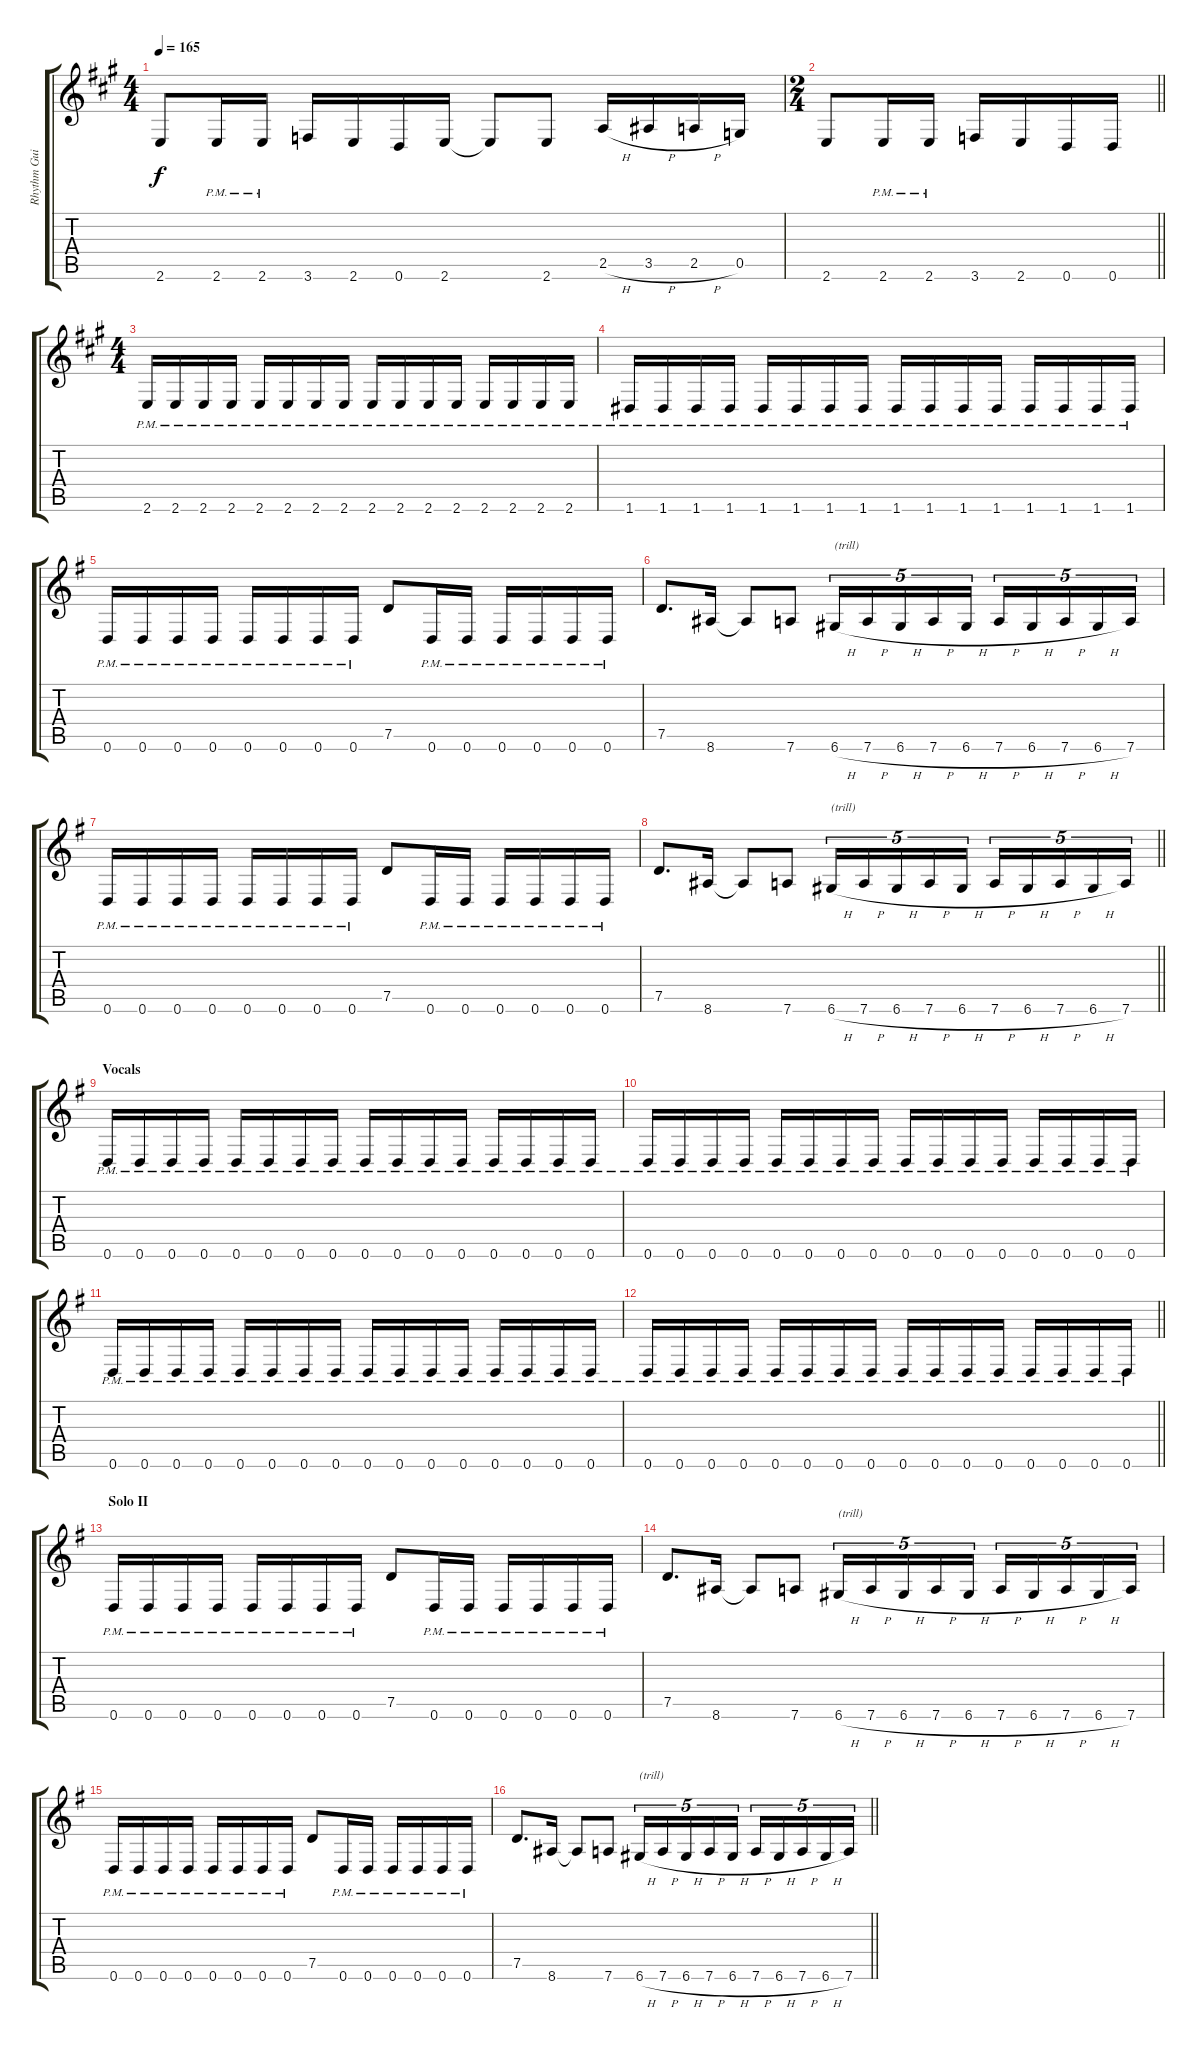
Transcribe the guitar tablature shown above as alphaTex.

\track ("Rhythm Guitar II" "Rhythm Gui") {instrument distortionguitar}
\staff {score tabs}
\tuning (D4 A3 F3 C3 G2 D2) {hide}
\ts (4 4)
\tempo 165
\clef g2
\ks f#minor
2.6.8{dy f} 2.6{pm}.16 2.6{pm}.16 3.6.16 2.6.16 0.6.16 2.6.16 2.6{t}.8 2.6.8 2.5{h}.16 3.5{h}.16 2.5{h}.16 0.5.16 |
\ts (2 4)
\barLineRight lightlight
2.6.8 2.6{pm}.16 2.6{pm}.16 3.6.16 2.6.16 0.6.16 0.6.16 |
\ts (4 4)
\section ("" "")
2.6{pm}.16 2.6{pm}.16 2.6{pm}.16 2.6{pm}.16 2.6{pm}.16 2.6{pm}.16 2.6{pm}.16 2.6{pm}.16 2.6{pm}.16 2.6{pm}.16 2.6{pm}.16 2.6{pm}.16 2.6{pm}.16 2.6{pm}.16 2.6{pm}.16 2.6{pm}.16 |
1.6{pm}.16 1.6{pm}.16 1.6{pm}.16 1.6{pm}.16 1.6{pm}.16 1.6{pm}.16 1.6{pm}.16 1.6{pm}.16 1.6{pm}.16 1.6{pm}.16 1.6{pm}.16 1.6{pm}.16 1.6{pm}.16 1.6{pm}.16 1.6{pm}.16 1.6{pm}.16 |
\ks eminor
0.6{pm}.16 0.6{pm}.16 0.6{pm}.16 0.6{pm}.16 0.6{pm}.16 0.6{pm}.16 0.6{pm}.16 0.6{pm}.16 7.5.8 0.6{pm}.16 0.6{pm}.16 0.6{pm}.16 0.6{pm}.16 0.6{pm}.16 0.6{pm}.16 |
7.5.8{d} 8.6.16 8.6{t}.8 7.6.8 6.6{h}.16{tu (5 4) txt "(trill)"} 7.6{h}.16{tu (5 4)} 6.6{h}.16{tu (5 4)} 7.6{h}.16{tu (5 4)} 6.6{h}.16{tu (5 4)} 7.6{h}.16{tu (5 4)} 6.6{h}.16{tu (5 4)} 7.6{h}.16{tu (5 4)} 6.6{h}.16{tu (5 4)} 7.6.16{tu (5 4)} |
0.6{pm}.16 0.6{pm}.16 0.6{pm}.16 0.6{pm}.16 0.6{pm}.16 0.6{pm}.16 0.6{pm}.16 0.6{pm}.16 7.5.8 0.6{pm}.16 0.6{pm}.16 0.6{pm}.16 0.6{pm}.16 0.6{pm}.16 0.6{pm}.16 |
\barLineRight lightlight
7.5.8{d} 8.6.16 8.6{t}.8 7.6.8 6.6{h}.16{tu (5 4) txt "(trill)"} 7.6{h}.16{tu (5 4)} 6.6{h}.16{tu (5 4)} 7.6{h}.16{tu (5 4)} 6.6{h}.16{tu (5 4)} 7.6{h}.16{tu (5 4)} 6.6{h}.16{tu (5 4)} 7.6{h}.16{tu (5 4)} 6.6{h}.16{tu (5 4)} 7.6.16{tu (5 4)} |
\section ("" "Vocals")
0.6{pm}.16 0.6{pm}.16 0.6{pm}.16 0.6{pm}.16 0.6{pm}.16 0.6{pm}.16 0.6{pm}.16 0.6{pm}.16 0.6{pm}.16 0.6{pm}.16 0.6{pm}.16 0.6{pm}.16 0.6{pm}.16 0.6{pm}.16 0.6{pm}.16 0.6{pm}.16 |
0.6{pm}.16 0.6{pm}.16 0.6{pm}.16 0.6{pm}.16 0.6{pm}.16 0.6{pm}.16 0.6{pm}.16 0.6{pm}.16 0.6{pm}.16 0.6{pm}.16 0.6{pm}.16 0.6{pm}.16 0.6{pm}.16 0.6{pm}.16 0.6{pm}.16 0.6{pm}.16 |
0.6{pm}.16 0.6{pm}.16 0.6{pm}.16 0.6{pm}.16 0.6{pm}.16 0.6{pm}.16 0.6{pm}.16 0.6{pm}.16 0.6{pm}.16 0.6{pm}.16 0.6{pm}.16 0.6{pm}.16 0.6{pm}.16 0.6{pm}.16 0.6{pm}.16 0.6{pm}.16 |
\barLineRight lightlight
0.6{pm}.16 0.6{pm}.16 0.6{pm}.16 0.6{pm}.16 0.6{pm}.16 0.6{pm}.16 0.6{pm}.16 0.6{pm}.16 0.6{pm}.16 0.6{pm}.16 0.6{pm}.16 0.6{pm}.16 0.6{pm}.16 0.6{pm}.16 0.6{pm}.16 0.6{pm}.16 |
\section ("" "Solo II")
0.6{pm}.16 0.6{pm}.16 0.6{pm}.16 0.6{pm}.16 0.6{pm}.16 0.6{pm}.16 0.6{pm}.16 0.6{pm}.16 7.5.8 0.6{pm}.16 0.6{pm}.16 0.6{pm}.16 0.6{pm}.16 0.6{pm}.16 0.6{pm}.16 |
7.5.8{d} 8.6.16 8.6{t}.8 7.6.8 6.6{h}.16{tu (5 4) txt "(trill)"} 7.6{h}.16{tu (5 4)} 6.6{h}.16{tu (5 4)} 7.6{h}.16{tu (5 4)} 6.6{h}.16{tu (5 4)} 7.6{h}.16{tu (5 4)} 6.6{h}.16{tu (5 4)} 7.6{h}.16{tu (5 4)} 6.6{h}.16{tu (5 4)} 7.6.16{tu (5 4)} |
0.6{pm}.16 0.6{pm}.16 0.6{pm}.16 0.6{pm}.16 0.6{pm}.16 0.6{pm}.16 0.6{pm}.16 0.6{pm}.16 7.5.8 0.6{pm}.16 0.6{pm}.16 0.6{pm}.16 0.6{pm}.16 0.6{pm}.16 0.6{pm}.16 |
\barLineRight lightlight
7.5.8{d} 8.6.16 8.6{t}.8 7.6.8 6.6{h}.16{tu (5 4) txt "(trill)"} 7.6{h}.16{tu (5 4)} 6.6{h}.16{tu (5 4)} 7.6{h}.16{tu (5 4)} 6.6{h}.16{tu (5 4)} 7.6{h}.16{tu (5 4)} 6.6{h}.16{tu (5 4)} 7.6{h}.16{tu (5 4)} 6.6{h}.16{tu (5 4)} 7.6.16{tu (5 4)}
